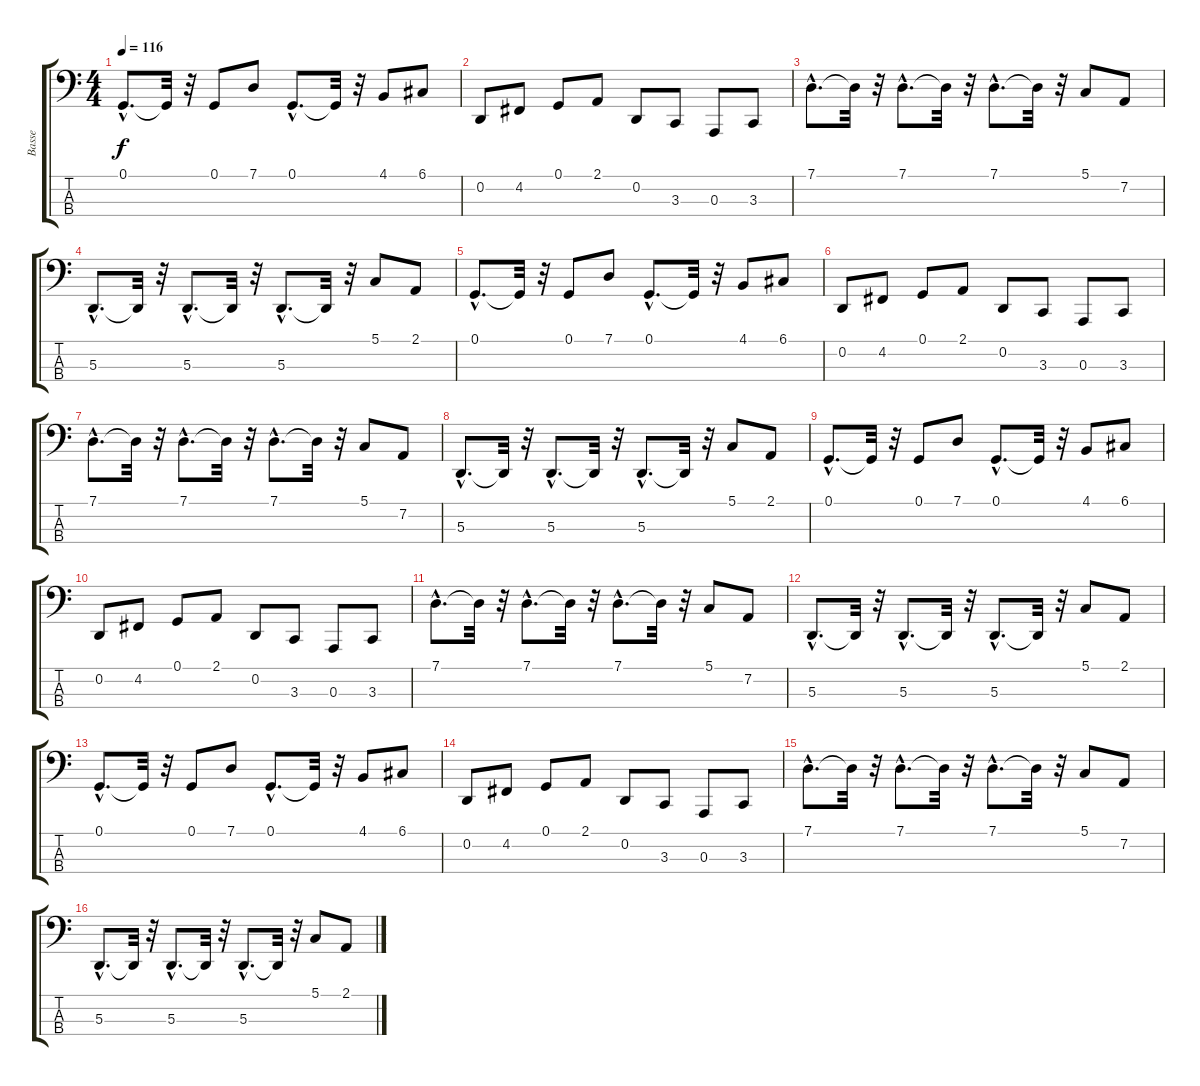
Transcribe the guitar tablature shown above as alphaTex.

\track ("Basse" "Basse") {instrument electricbassfinger}
\staff {score tabs}
\tuning (G1 D1 A0 E0) {hide}
\ts (4 4)
\tempo 116
\clef f4
\ks c
0.1{hac}.8{d dy f} 0.1{t}.32 r.32 0.1.8 7.1.8 0.1{hac}.8{d} 0.1{t}.32 r.32 4.1.8 6.1.8 |
0.2.8 4.2.8 0.1.8 2.1.8 0.2.8 3.3.8 0.3.8 3.3.8 |
7.1{hac}.8{d} 7.1{t}.32 r.32 7.1{hac}.8{d} 7.1{t}.32 r.32 7.1{hac}.8{d} 7.1{t}.32 r.32 5.1.8 7.2.8 |
5.3{hac}.8{d} 5.3{t}.32 r.32 5.3{hac}.8{d} 5.3{t}.32 r.32 5.3{hac}.8{d} 5.3{t}.32 r.32 5.1.8 2.1.8 |
0.1{hac}.8{d} 0.1{t}.32 r.32 0.1.8 7.1.8 0.1{hac}.8{d} 0.1{t}.32 r.32 4.1.8 6.1.8 |
0.2.8 4.2.8 0.1.8 2.1.8 0.2.8 3.3.8 0.3.8 3.3.8 |
7.1{hac}.8{d} 7.1{t}.32 r.32 7.1{hac}.8{d} 7.1{t}.32 r.32 7.1{hac}.8{d} 7.1{t}.32 r.32 5.1.8 7.2.8 |
5.3{hac}.8{d} 5.3{t}.32 r.32 5.3{hac}.8{d} 5.3{t}.32 r.32 5.3{hac}.8{d} 5.3{t}.32 r.32 5.1.8 2.1.8 |
0.1{hac}.8{d} 0.1{t}.32 r.32 0.1.8 7.1.8 0.1{hac}.8{d} 0.1{t}.32 r.32 4.1.8 6.1.8 |
0.2.8 4.2.8 0.1.8 2.1.8 0.2.8 3.3.8 0.3.8 3.3.8 |
7.1{hac}.8{d} 7.1{t}.32 r.32 7.1{hac}.8{d} 7.1{t}.32 r.32 7.1{hac}.8{d} 7.1{t}.32 r.32 5.1.8 7.2.8 |
5.3{hac}.8{d} 5.3{t}.32 r.32 5.3{hac}.8{d} 5.3{t}.32 r.32 5.3{hac}.8{d} 5.3{t}.32 r.32 5.1.8 2.1.8 |
0.1{hac}.8{d} 0.1{t}.32 r.32 0.1.8 7.1.8 0.1{hac}.8{d} 0.1{t}.32 r.32 4.1.8 6.1.8 |
0.2.8 4.2.8 0.1.8 2.1.8 0.2.8 3.3.8 0.3.8 3.3.8 |
7.1{hac}.8{d} 7.1{t}.32 r.32 7.1{hac}.8{d} 7.1{t}.32 r.32 7.1{hac}.8{d} 7.1{t}.32 r.32 5.1.8 7.2.8 |
5.3{hac}.8{d} 5.3{t}.32 r.32 5.3{hac}.8{d} 5.3{t}.32 r.32 5.3{hac}.8{d} 5.3{t}.32 r.32 5.1.8 2.1.8
